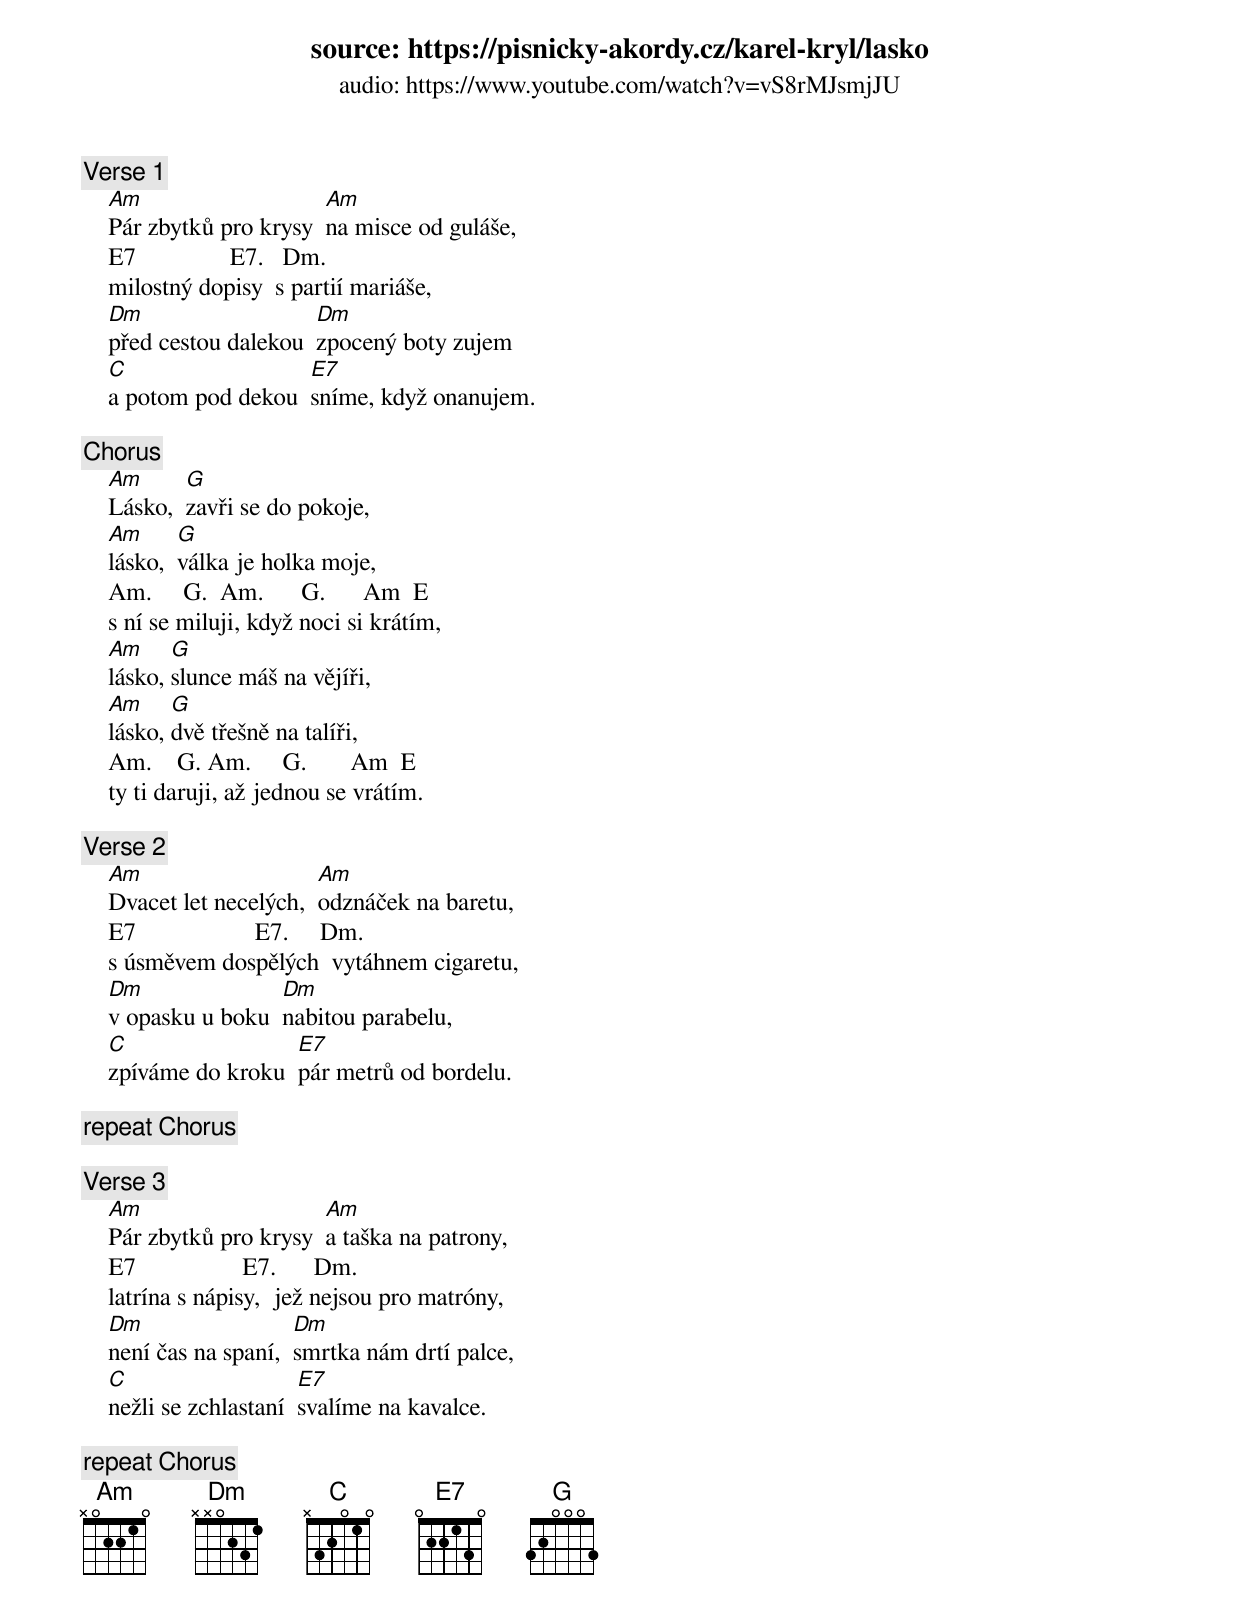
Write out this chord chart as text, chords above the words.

source: https://pisnicky-akordy.cz/karel-kryl/lasko
audio: https://www.youtube.com/watch?v=vS8rMJsmjJU


[Verse 1]
    Am                    Am
    Pár zbytků pro krysy  na misce od guláše,
    E7               E7.   Dm.
    milostný dopisy  s partií mariáše,
    Dm                   Dm
    před cestou dalekou  zpocený boty zujem
    C                  E7
    a potom pod dekou  sníme, když onanujem.

[Chorus]
    Am      G
    Lásko,  zavři se do pokoje,
    Am      G
    lásko,  válka je holka moje,
    Am.     G.  Am.      G.      Am  E
    s ní se miluji, když noci si krátím,
    Am     G
    lásko, slunce máš na vějíři,
    Am     G
    lásko, dvě třešně na talíři,
    Am.    G. Am.     G.       Am  E
    ty ti daruji, až jednou se vrátím.

[Verse 2]
    Am                    Am
    Dvacet let necelých,  odznáček na baretu,
    E7                   E7.     Dm.
    s úsměvem dospělých  vytáhnem cigaretu,
    Dm               Dm
    v opasku u boku  nabitou parabelu,
    C                 E7
    zpíváme do kroku  pár metrů od bordelu.

[repeat Chorus]

[Verse 3]
    Am                    Am
    Pár zbytků pro krysy  a taška na patrony,
    E7                 E7.      Dm.
    latrína s nápisy,  jež nejsou pro matróny,
    Dm                  Dm
    není čas na spaní,  smrtka nám drtí palce,
    C                    E7
    nežli se zchlastaní  svalíme na kavalce.

[repeat Chorus]
